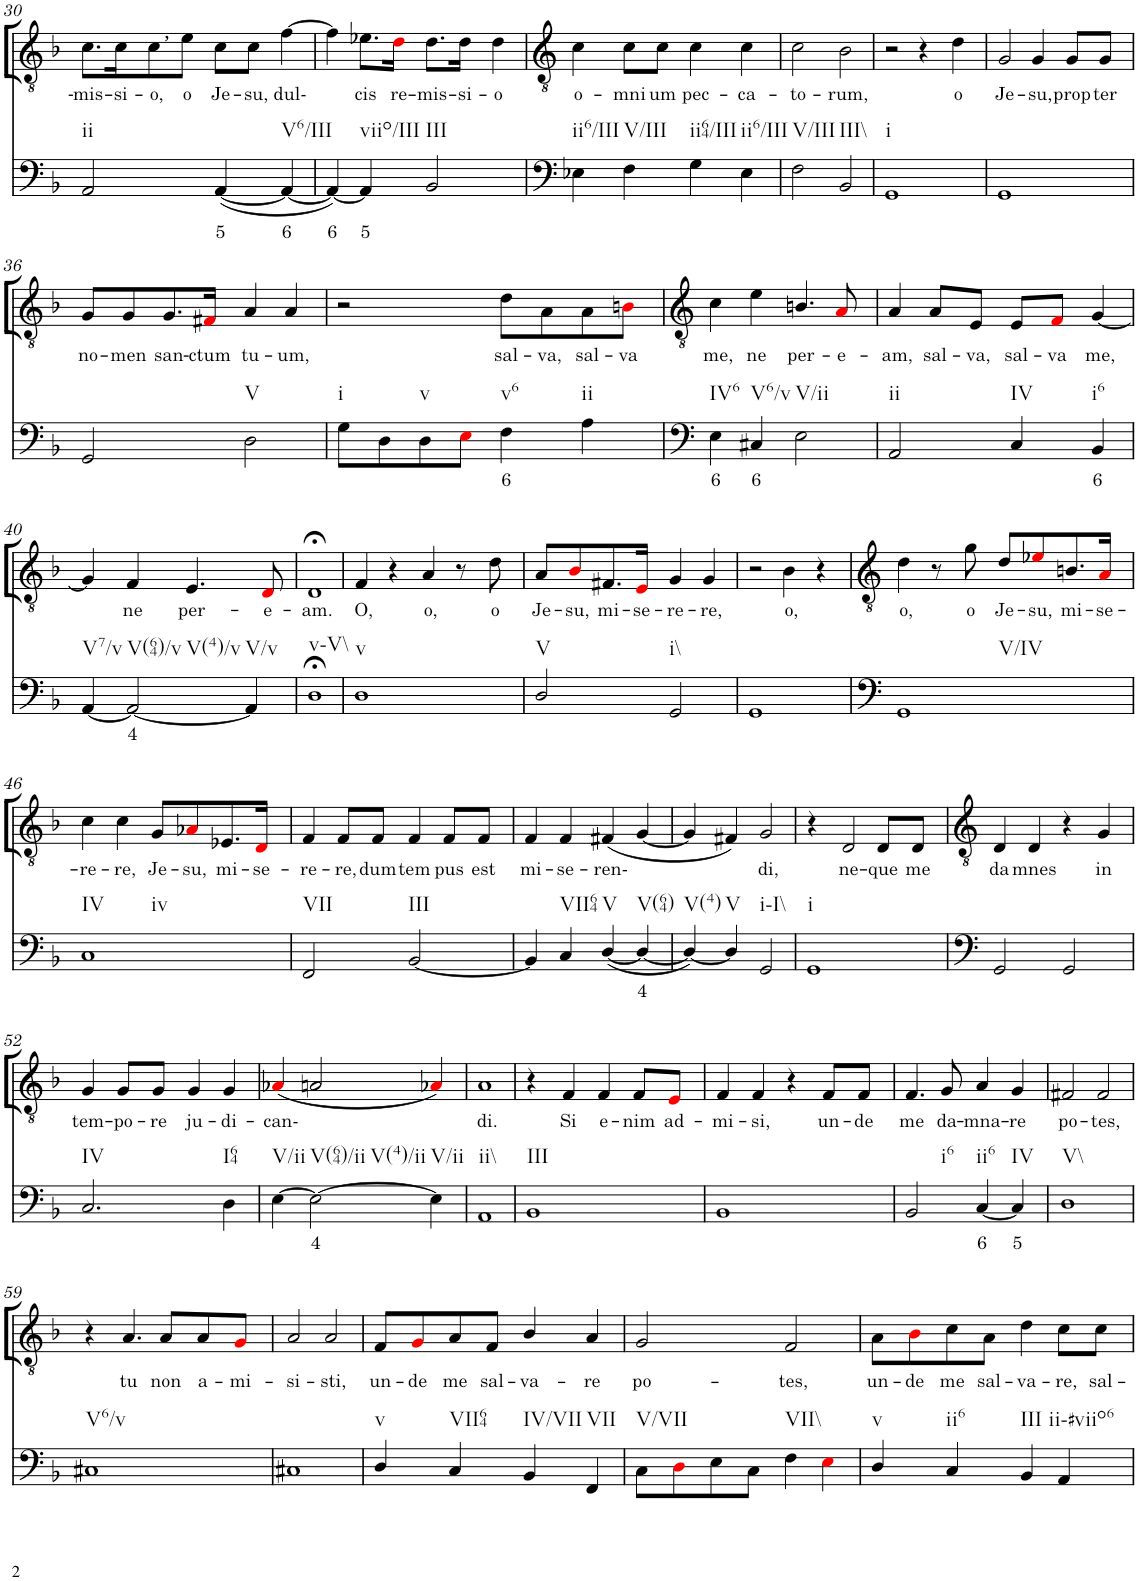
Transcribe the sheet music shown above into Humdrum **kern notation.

**kern	**text	**kern	**text
*part2	*part2	*part1	*part1
*staff2	*staff2	*staff1	*staff1
*I"Continuo	*	*I"Tenor	*
!!LO:PB:g=z
*clefF4	*	*clefGv2	*
*k[b-]	*	*k[b-]	*
*M2/2	*	*M2/2	*
*met(c|)	*	*met(c|)	*
=30	=30	=30	=30
!LO:TX:b:t=ii	!	!	!
!	!	!	!LO:LY:b
2AA/	.	8.c\L	mis-
!	!	!	!LO:LY:b
.	.	16c\K	si-
!	!	!LO:TX:a:t=,	!
!	!	!	!LO:LY:b
.	.	8c\	o,
!	!	!	!LO:LY:b
.	.	8e\J	o
!	!LO:LY:b	!	!LO:LY:b
([4AA/	5	8c\L	Je-
!	!	!	!LO:LY:b
.	.	8c\J	su,
!LO:TX:b:t=V6/III	!	!	!
!	!LO:LY:b	!	!LO:LY:b
4AA/_	6	[4f\	dul-
=31	=31	=31	=31
!	!LO:LY:b	!	!
4AA/_)	6	4f\]	.
!LO:TX:b:t=viio/III	!	!	!
!	!LO:LY:b	!	!LO:LY:b
4AA/]	5	8.e-X\L	cis
!	!	!	!LO:LY:b
.	.	16di\Jk	re-
!LO:TX:b:t=III	!	!	!
!	!	!	!LO:LY:b
2BB-/	.	8.d\L	mis-
!	!	!	!LO:LY:b
.	.	16d\Jk	si-
!	!	!	!LO:LY:b
.	.	4d\	o
=32	=32	=32	=32
!LO:TX:b:t=ii6/III	!	!	!
!	!	!	!LO:LY:b
4E-X\	.	4c\	o-
!LO:TX:b:t=V/III	!	!	!
!	!	!	!LO:LY:b
4F\	.	8c\L	mni-
!	!	!	!LO:LY:b
.	.	8c\J	um
!LO:TX:b:t=ii64/III	!	!	!
!	!	!	!LO:LY:b
4G\	.	4c\	pec-
!LO:TX:b:t=ii6/III	!	!	!
!	!	!	!LO:LY:b
4E-\	.	4c\	ca-
=33	=33	=33	=33
!LO:TX:b:t=V/III	!	!	!
!	!	!	!LO:LY:b
2F\	.	2c\	to-
!LO:TX:b:t=III\\	!	!	!
!	!	!	!LO:LY:b
2BB-/	.	2B-\	rum,
=34	=34	=34	=34
!LO:TX:b:t=i	!	!	!
1GG	.	2r	.
.	.	4r	.
!	!	!	!LO:LY:b
.	.	4d\	o
=35	=35	=35	=35
!	!	!	!LO:LY:b
1GG	.	2G/	Je-
!	!	!	!LO:LY:b
.	.	4G/	su,
!	!	!	!LO:LY:b
.	.	8G/L	prop-
!	!	!	!LO:LY:b
.	.	8G/J	ter
!!LO:LB:g=z
=36	=36	=36	=36
!	!	!	!LO:LY:b
2GG/	.	8G/L	no-
!	!	!	!LO:LY:b
.	.	8G/	men
!	!	!	!LO:LY:b
.	.	8.G/	san-
!	!	!	!LO:LY:b
.	.	16F#Xi/Jk	ctum
!LO:TX:b:t=V	!	!	!
!	!	!	!LO:LY:b
2D\	.	4A/	tu-
!	!	!	!LO:LY:b
.	.	4A/	um,
=37	=37	=37	=37
!LO:TX:b:t=i	!	!	!
8G\L	.	2r	.
8D\	.	.	.
!LO:TX:b:t=v	!	!	!
8D\	.	.	.
8Ei\J	.	.	.
!LO:TX:b:t=v6	!	!	!
!	!LO:LY:b	!	!LO:LY:b
4F\	6	8d\L	sal-
!	!	!	!LO:LY:b
.	.	8A\	va,
!LO:TX:b:t=ii	!	!	!
!	!	!	!LO:LY:b
4A\	.	8A\	sal-
!	!	!	!LO:LY:b
.	.	8Bni\J	va
=38	=38	=38	=38
!LO:TX:b:t=IV6	!	!	!
!	!LO:LY:b	!	!LO:LY:b
4E\	6	4c\	me,
!LO:TX:b:t=V6/v	!	!	!
!	!LO:LY:b	!	!LO:LY:b
4C#X/	6	4e\	ne
!LO:TX:b:t=V/ii	!	!	!
!	!	!	!LO:LY:b
2E\	.	4.Bn/	per-
!	!	!	!LO:LY:b
.	.	8Ai/	e-
=39	=39	=39	=39
!LO:TX:b:t=ii	!	!	!
!	!	!	!LO:LY:b
2AA/	.	4A/	am,
!	!	!	!LO:LY:b
.	.	8A/L	sal-
!	!	!	!LO:LY:b
.	.	8E/J	va,
!LO:TX:b:t=IV	!	!	!
!	!	!	!LO:LY:b
4C/	.	8E/L	sal-
!	!	!	!LO:LY:b
.	.	8Fi/J	va
!LO:TX:b:t=i6	!	!	!
!	!LO:LY:b	!	!LO:LY:b
4BB-/	6	[4G/	me,
!!LO:LB:g=z
=40	=40	=40	=40
!LO:TX:b:t=V7/v	!	!	!
[4AA/	.	4G/]	.
!LO:TX:b:t=V(64)/v	!	!	!
!LO:TX:b:t=V(4)/v	!	!	!
!	!LO:LY:b	!	!LO:LY:b
2AA/_	4	4F/	ne
!	!	!	!LO:LY:b
.	.	4.E/	per-
!LO:TX:b:t=V/v	!	!	!
4AA/]	.	.	.
!	!	!	!LO:LY:b
.	.	8Di/	e-
=41	=41	=41	=41
!LO:TX:b:t=v\\-V\\	!	!	!
!	!	!	!LO:LY:b
1D;<	.	1D;<	am.
=42	=42	=42	=42
!LO:TX:b:t=v	!	!	!
!	!	!	!LO:LY:b
1D	.	4F/	O,
.	.	4r	.
!	!	!	!LO:LY:b
.	.	4A/	o,
.	.	8r	.
!	!	!	!LO:LY:b
.	.	8d\	o
=43	=43	=43	=43
!LO:TX:b:t=V	!	!	!
!	!	!	!LO:LY:b
2D/	.	8A/L	Je-
!	!	!	!LO:LY:b
.	.	8B-i/	su,
!	!	!	!LO:LY:b
.	.	8.F#X/	mi-
!	!	!	!LO:LY:b
.	.	16Ei/Jk	se-
!LO:TX:b:t=i\\	!	!	!
!	!	!	!LO:LY:b
2GG/	.	4G/	re-
!	!	!	!LO:LY:b
.	.	4G/	re,
=44	=44	=44	=44
1GG	.	2r	.
!	!	!	!LO:LY:b
.	.	4B-\	o,
.	.	4r	.
=45	=45	=45	=45
!LO:TX:b:t=V/IV	!	!	!
!	!	!	!LO:LY:b
1GG	.	4d\	o,
.	.	8r	.
!	!	!	!LO:LY:b
.	.	8g\	o
!	!	!	!LO:LY:b
.	.	8d/L	Je-
!	!	!	!LO:LY:b
.	.	8e-Xi/	su,
!	!	!	!LO:LY:b
.	.	8.Bn/	mi-
!	!	!	!LO:LY:b
.	.	16Ai/Jk	se-
!!LO:LB:g=z
=46	=46	=46	=46
!LO:TX:b:t=IV	!	!	!
!LO:TX:b:t=iv	!	!	!
!	!	!	!LO:LY:b
1C	.	4c\	re-
!	!	!	!LO:LY:b
.	.	4c\	re,
!	!	!	!LO:LY:b
.	.	8G/L	Je-
!	!	!	!LO:LY:b
.	.	8A-Xi/	su,
!	!	!	!LO:LY:b
.	.	8.E-X/	mi-
!	!	!	!LO:LY:b
.	.	16Di/Jk	se-
=47	=47	=47	=47
!LO:TX:b:t=VII	!	!	!
!	!	!	!LO:LY:b
2FF/	.	4F/	re-
!	!	!	!LO:LY:b
.	.	8F/L	re,
!	!	!	!LO:LY:b
.	.	8F/J	dum
!LO:TX:b:t=III	!	!	!
!	!	!	!LO:LY:b
[2BB-/	.	4F/	tem-
!	!	!	!LO:LY:b
.	.	8F/L	pus
!	!	!	!LO:LY:b
.	.	8F/J	est
=48	=48	=48	=48
!	!	!	!LO:LY:b
4BB-/]	.	4F/	mi-
!LO:TX:b:t=VII64	!	!	!
!	!	!	!LO:LY:b
4C/	.	4F/	se-
!LO:TX:b:t=V	!	!	!
!	!	!	!LO:LY:b
([4D/	.	(4F#X/	ren-
!LO:TX:b:t=V(64)	!	!	!
!	!LO:LY:b	!	!
4D/_	4	[4G/	.
=49	=49	=49	=49
!LO:TX:b:t=V(4)	!	!	!
4D/_)	.	4G/]	.
!LO:TX:b:t=V	!	!	!
4D/]	.	4F#X/)	.
!LO:TX:b:t=i\\-I\\	!	!	!
!	!	!	!LO:LY:b
2GG/	.	2G/	di,
=50	=50	=50	=50
!LO:TX:b:t=i	!	!	!
1GG	.	4r	.
!	!	!	!LO:LY:b
.	.	2D/	ne-
!	!	!	!LO:LY:b
.	.	8D/L	que
!	!	!	!LO:LY:b
.	.	8D/J	me
=51	=51	=51	=51
!	!	!	!LO:LY:b
2GG/	.	4D/	da-
!	!	!	!LO:LY:b
.	.	4D/	mnes
2GG/	.	4r	.
!	!	!	!LO:LY:b
.	.	4G/	in
!!LO:LB:g=z
=52	=52	=52	=52
!LO:TX:b:t=IV	!	!	!
!	!	!	!LO:LY:b
2.C/	.	4G/	tem-
!	!	!	!LO:LY:b
.	.	8G/L	po-
!	!	!	!LO:LY:b
.	.	8G/J	re
!	!	!	!LO:LY:b
.	.	4G/	ju-
!LO:TX:b:t=I64	!	!	!
!	!	!	!LO:LY:b
4D\	.	4G/	di-
=53	=53	=53	=53
!LO:TX:b:t=V/ii	!	!	!
!	!	!	!LO:LY:b
[4E\	.	(4A-Xi/	can-
!LO:TX:b:t=V(64)/ii	!	!	!
!LO:TX:b:t=V(4)/ii	!	!	!
!	!LO:LY:b	!	!
2E\_	4	2An/	.
!LO:TX:b:t=V/ii	!	!	!
4E\]	.	4A-Xi/)	.
=54	=54	=54	=54
!LO:TX:b:t=ii\\	!	!	!
!	!	!	!LO:LY:b
1AA	.	1A	di.
=55	=55	=55	=55
!LO:TX:b:t=III	!	!	!
1BB-	.	4r	.
!	!	!	!LO:LY:b
.	.	4F/	Si
!	!	!	!LO:LY:b
.	.	4F/	e-
!	!	!	!LO:LY:b
.	.	8F/L	nim
!	!	!	!LO:LY:b
.	.	8Ei/J	ad-
=56	=56	=56	=56
!	!	!	!LO:LY:b
1BB-	.	4F/	mi-
!	!	!	!LO:LY:b
.	.	4F/	si,
.	.	4r	.
!	!	!	!LO:LY:b
.	.	8F/L	un-
!	!	!	!LO:LY:b
.	.	8F/J	de
=57	=57	=57	=57
!LO:TX:b:t=i6	!	!	!
!	!	!	!LO:LY:b
2BB-/	.	4.F/	me
!	!	!	!LO:LY:b
.	.	8G/	da-
!LO:TX:b:t=ii6	!	!	!
!	!LO:LY:b	!	!LO:LY:b
[4C/	6	4A/	mna-
!LO:TX:b:t=IV	!	!	!
!	!LO:LY:b	!	!LO:LY:b
4C/]	5	4G/	re
=58	=58	=58	=58
!LO:TX:b:t=V\\	!	!	!
!	!	!	!LO:LY:b
1D	.	2F#X/	po-
!	!	!	!LO:LY:b
.	.	2F#/	tes,
!!LO:LB:g=z
=59	=59	=59	=59
!LO:TX:b:t=V6/v	!	!	!
1C#X	.	4r	.
!	!	!	!LO:LY:b
.	.	4.A/	tu
!	!	!	!LO:LY:b
.	.	8A/L	non
!	!	!	!LO:LY:b
.	.	8A/	a-
!	!	!	!LO:LY:b
.	.	8Gi/J	mi-
=60	=60	=60	=60
!	!	!	!LO:LY:b
1C#X	.	2A/	si-
!	!	!	!LO:LY:b
.	.	2A/	sti,
=61	=61	=61	=61
!LO:TX:b:t=v	!	!	!
!	!	!	!LO:LY:b
4D/	.	8F/L	un-
!	!	!	!LO:LY:b
.	.	8Gi/	de
!LO:TX:b:t=VII64	!	!	!
!	!	!	!LO:LY:b
4C/	.	8A/	me
!	!	!	!LO:LY:b
.	.	8F/J	sal-
!LO:TX:b:t=IV/VII	!	!	!
!	!	!	!LO:LY:b
4BB-/	.	4B-/	va-
!LO:TX:b:t=VII	!	!	!
!	!	!	!LO:LY:b
4FF/	.	4A/	re
=62	=62	=62	=62
!LO:TX:b:t=V/VII	!	!	!
!	!	!	!LO:LY:b
8C\L	.	2G/	po-
8Di\	.	.	.
8E\	.	.	.
8C\J	.	.	.
!LO:TX:b:t=VII\\	!	!	!
!	!	!	!LO:LY:b
4F\	.	2F/	tes,
4Ei\	.	.	.
=63	=63	=63	=63
!LO:TX:b:t=v	!	!	!
!	!	!	!LO:LY:b
4D/	.	8A\L	un-
!	!	!	!LO:LY:b
.	.	8B-i\	de
!LO:TX:b:t=ii6	!	!	!
!	!	!	!LO:LY:b
4C/	.	8c\	me
!	!	!	!LO:LY:b
.	.	8A\J	sal-
!LO:TX:b:t=III	!	!	!
!	!	!	!LO:LY:b
4BB-/	.	4d\	va-
!LO:TX:b:t=ii-#viio6	!	!	!
!	!	!	!LO:LY:b
4AA/	.	8c\L	re,
!	!	!	!LO:LY:b
.	.	8c\J	sal-
=	=	=	=
*-	*-	*-	*-
